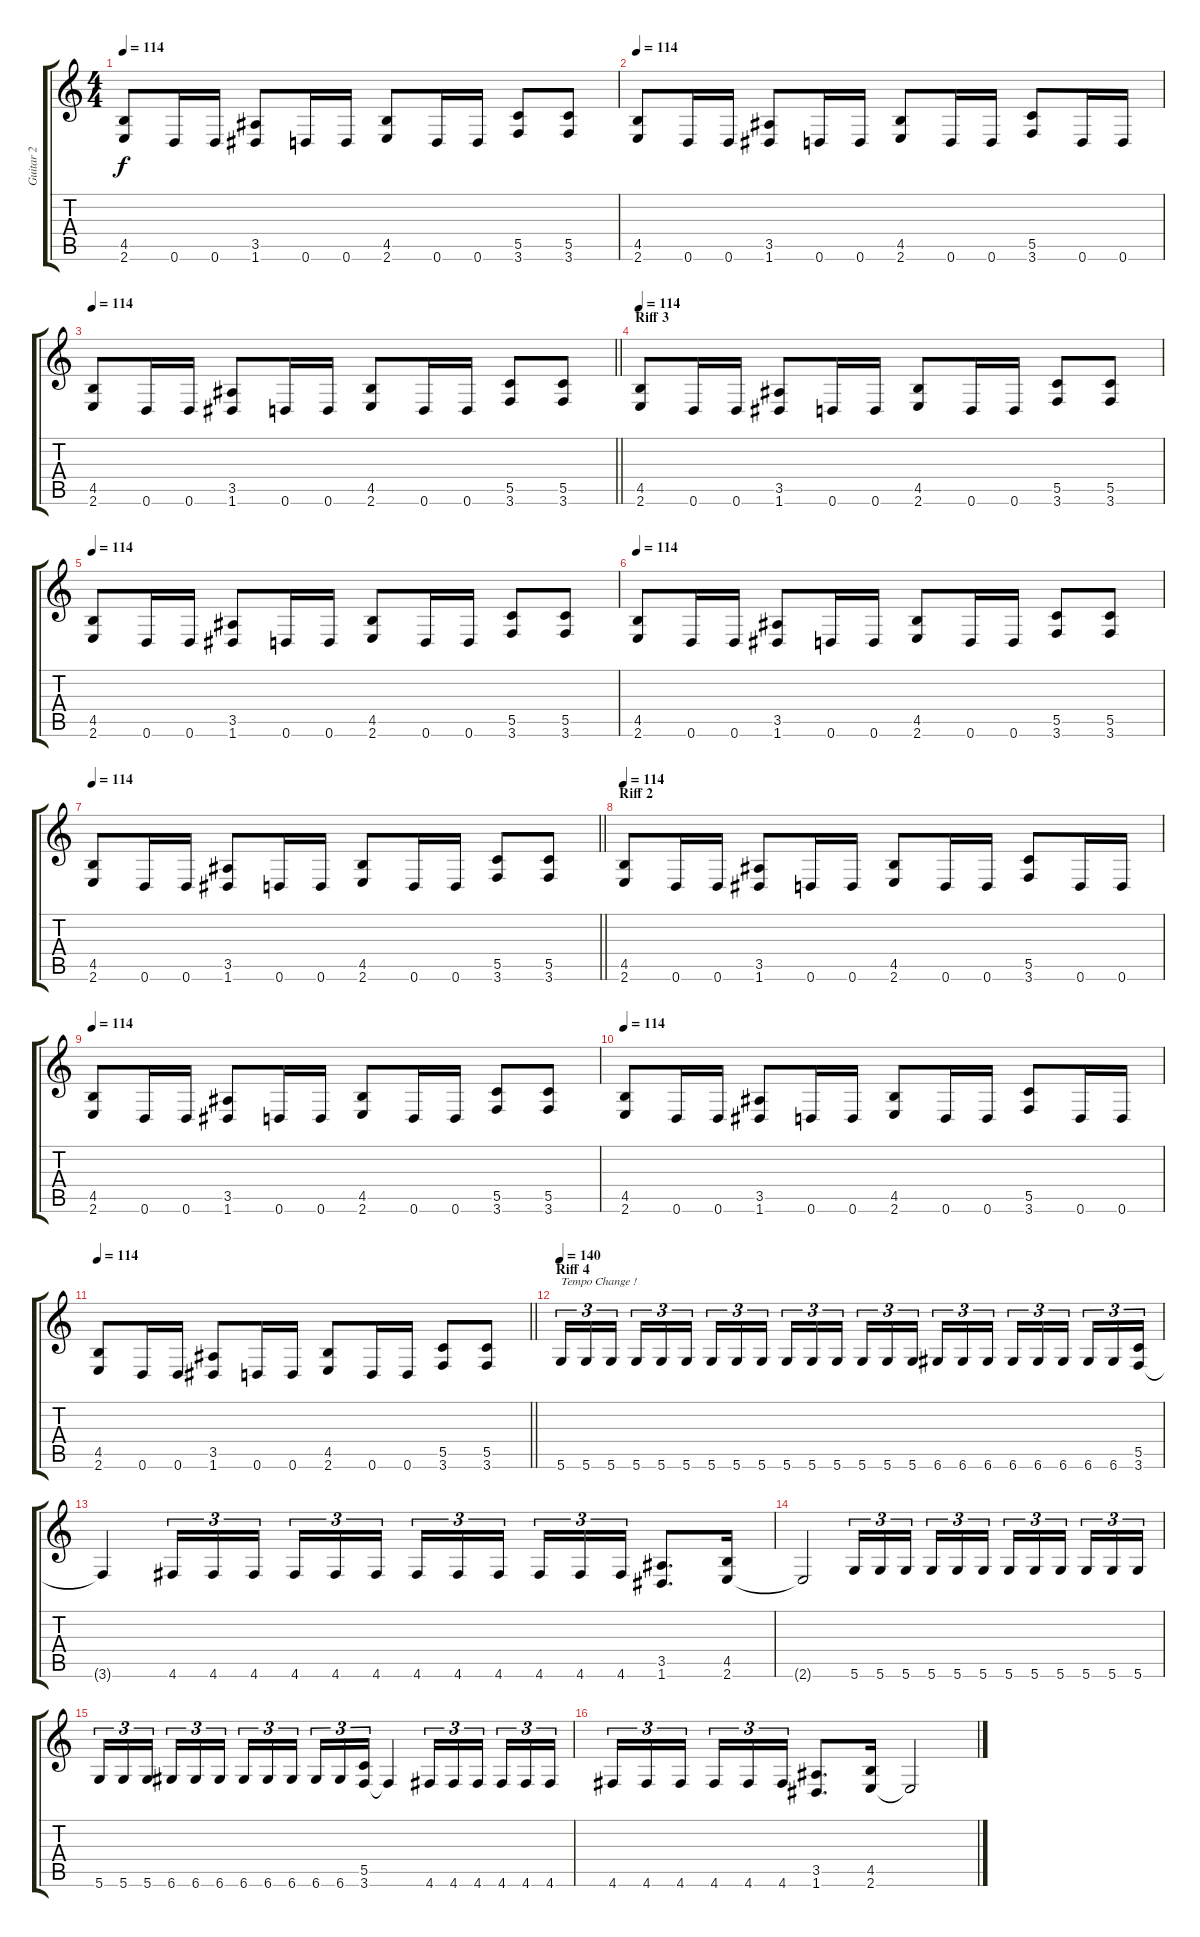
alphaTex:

\track ("Guitar 2" "Guitar 2") {instrument distortionguitar}
\staff {score tabs}
\tuning (D4 A3 F3 C3 G2 D2) {hide}
\ts (4 4)
\tempo 114
\clef g2
\ks c
(4.5 2.6).8{dy f} 0.6.16 0.6.16 (3.5 1.6).8 0.6.16 0.6.16 (4.5 2.6).8 0.6.16 0.6.16 (5.5 3.6).8 (5.5 3.6).8 |
\tempo 114
(4.5 2.6).8 0.6.16 0.6.16 (3.5 1.6).8 0.6.16 0.6.16 (4.5 2.6).8 0.6.16 0.6.16 (5.5 3.6).8 0.6.16 0.6.16 |
\tempo 114
\barLineRight lightlight
(4.5 2.6).8 0.6.16 0.6.16 (3.5 1.6).8 0.6.16 0.6.16 (4.5 2.6).8 0.6.16 0.6.16 (5.5 3.6).8 (5.5 3.6).8 |
\section ("" "Riff 3")
\tempo 114
(4.5 2.6).8 0.6.16 0.6.16 (3.5 1.6).8 0.6.16 0.6.16 (4.5 2.6).8 0.6.16 0.6.16 (5.5 3.6).8 (5.5 3.6).8 |
\tempo 114
(4.5 2.6).8 0.6.16 0.6.16 (3.5 1.6).8 0.6.16 0.6.16 (4.5 2.6).8 0.6.16 0.6.16 (5.5 3.6).8 (5.5 3.6).8 |
\tempo 114
(4.5 2.6).8 0.6.16 0.6.16 (3.5 1.6).8 0.6.16 0.6.16 (4.5 2.6).8 0.6.16 0.6.16 (5.5 3.6).8 (5.5 3.6).8 |
\tempo 114
\barLineRight lightlight
(4.5 2.6).8 0.6.16 0.6.16 (3.5 1.6).8 0.6.16 0.6.16 (4.5 2.6).8 0.6.16 0.6.16 (5.5 3.6).8 (5.5 3.6).8 |
\section ("" "Riff 2")
\tempo 114
(4.5 2.6).8 0.6.16 0.6.16 (3.5 1.6).8 0.6.16 0.6.16 (4.5 2.6).8 0.6.16 0.6.16 (5.5 3.6).8 0.6.16 0.6.16 |
\tempo 114
(4.5 2.6).8 0.6.16 0.6.16 (3.5 1.6).8 0.6.16 0.6.16 (4.5 2.6).8 0.6.16 0.6.16 (5.5 3.6).8 (5.5 3.6).8 |
\tempo 114
(4.5 2.6).8 0.6.16 0.6.16 (3.5 1.6).8 0.6.16 0.6.16 (4.5 2.6).8 0.6.16 0.6.16 (5.5 3.6).8 0.6.16 0.6.16 |
\tempo 114
\barLineRight lightlight
(4.5 2.6).8 0.6.16 0.6.16 (3.5 1.6).8 0.6.16 0.6.16 (4.5 2.6).8 0.6.16 0.6.16 (5.5 3.6).8 (5.5 3.6).8 |
\section ("" "Riff 4")
\tempo 140
5.6.16{tu (3 2) txt "Tempo Change !"} 5.6.16{tu (3 2)} 5.6.16{tu (3 2) beam splitsecondary} 5.6.16{tu (3 2)} 5.6.16{tu (3 2)} 5.6.16{tu (3 2)} 5.6.16{tu (3 2)} 5.6.16{tu (3 2)} 5.6.16{tu (3 2) beam splitsecondary} 5.6.16{tu (3 2)} 5.6.16{tu (3 2)} 5.6.16{tu (3 2)} 5.6.16{tu (3 2)} 5.6.16{tu (3 2)} 5.6.16{tu (3 2) beam splitsecondary} 6.6.16{tu (3 2)} 6.6.16{tu (3 2)} 6.6.16{tu (3 2)} 6.6.16{tu (3 2)} 6.6.16{tu (3 2)} 6.6.16{tu (3 2) beam splitsecondary} 6.6.16{tu (3 2)} 6.6.16{tu (3 2)} (5.5 3.6).16{tu (3 2)} |
3.6{t}.4 4.6.16{tu (3 2)} 4.6.16{tu (3 2)} 4.6.16{tu (3 2) beam splitsecondary} 4.6.16{tu (3 2)} 4.6.16{tu (3 2)} 4.6.16{tu (3 2)} 4.6.16{tu (3 2)} 4.6.16{tu (3 2)} 4.6.16{tu (3 2) beam splitsecondary} 4.6.16{tu (3 2)} 4.6.16{tu (3 2)} 4.6.16{tu (3 2)} (3.5 1.6).8{d} (4.5 2.6).16 |
2.6{t}.2 5.6.16{tu (3 2)} 5.6.16{tu (3 2)} 5.6.16{tu (3 2) beam splitsecondary} 5.6.16{tu (3 2)} 5.6.16{tu (3 2)} 5.6.16{tu (3 2)} 5.6.16{tu (3 2)} 5.6.16{tu (3 2)} 5.6.16{tu (3 2) beam splitsecondary} 5.6.16{tu (3 2)} 5.6.16{tu (3 2)} 5.6.16{tu (3 2)} |
5.6.16{tu (3 2)} 5.6.16{tu (3 2)} 5.6.16{tu (3 2) beam splitsecondary} 6.6.16{tu (3 2)} 6.6.16{tu (3 2)} 6.6.16{tu (3 2)} 6.6.16{tu (3 2)} 6.6.16{tu (3 2)} 6.6.16{tu (3 2) beam splitsecondary} 6.6.16{tu (3 2)} 6.6.16{tu (3 2)} (5.5 3.6).16{tu (3 2)} 3.6{t}.4 4.6.16{tu (3 2)} 4.6.16{tu (3 2)} 4.6.16{tu (3 2) beam splitsecondary} 4.6.16{tu (3 2)} 4.6.16{tu (3 2)} 4.6.16{tu (3 2)} |
4.6.16{tu (3 2)} 4.6.16{tu (3 2)} 4.6.16{tu (3 2) beam splitsecondary} 4.6.16{tu (3 2)} 4.6.16{tu (3 2)} 4.6.16{tu (3 2)} (3.5 1.6).8{d} (4.5 2.6).16 2.6{t}.2
